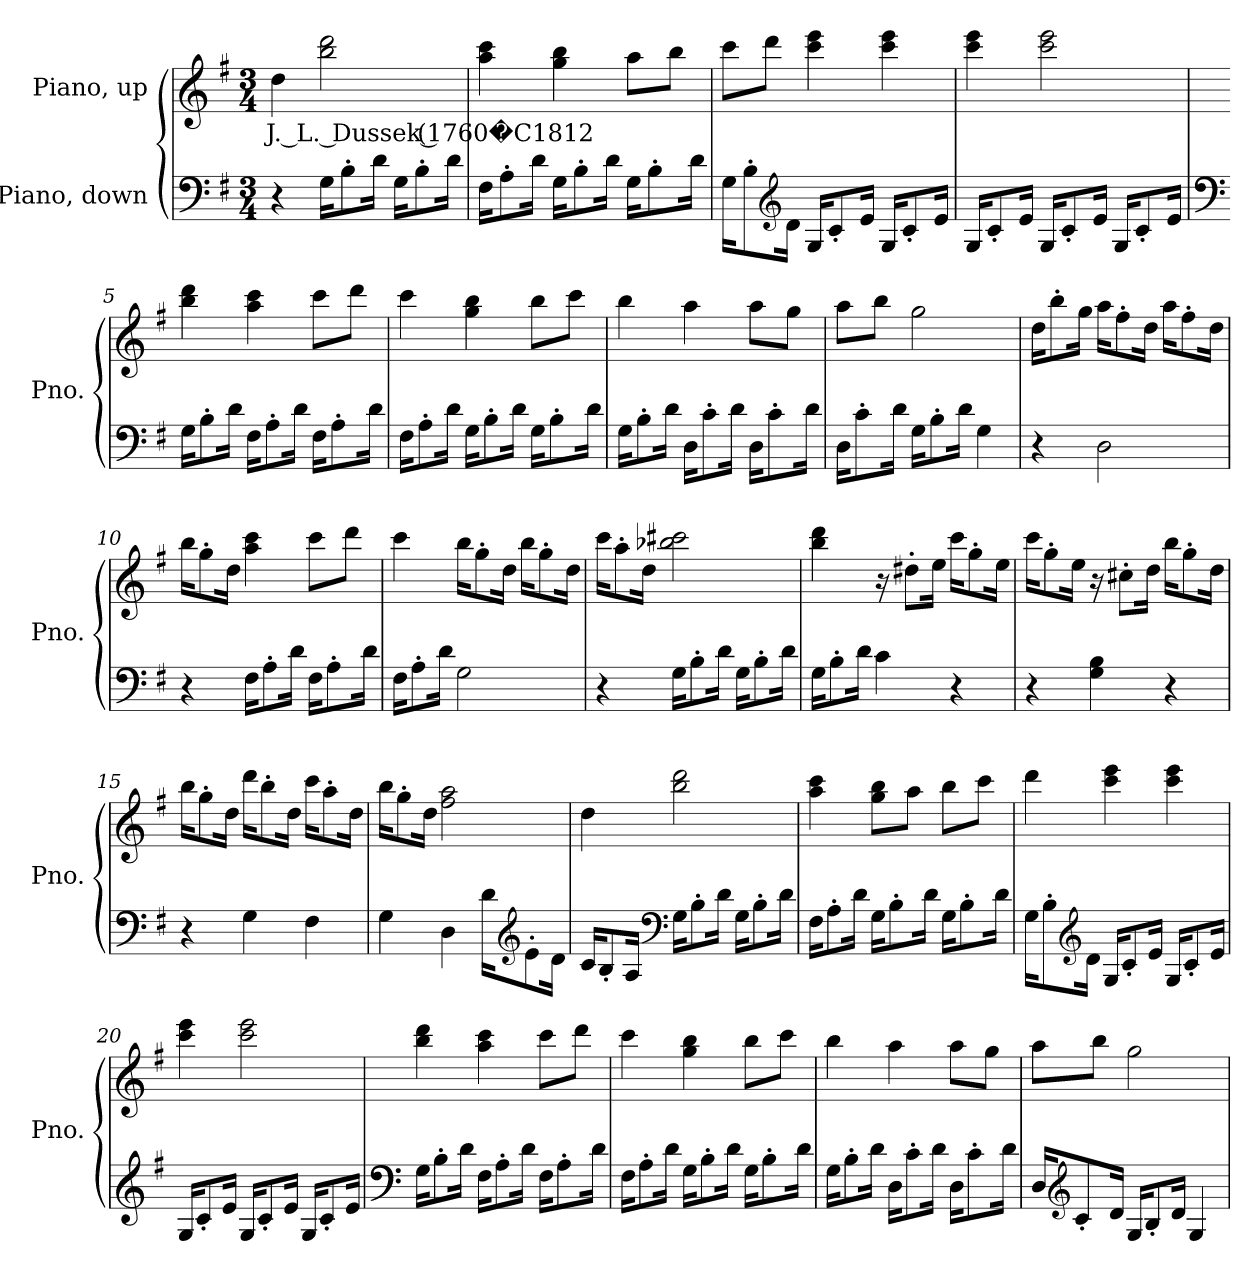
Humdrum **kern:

**kern	**kern	**text
*part2	*part1	*part1
*staff2	*staff1	*staff1
*I"Piano, down	*I"Piano, up	*
*I'Pno.	*I'Pno.	*
*clefF4	*clefG2	*
*k[f#]	*k[f#]	*
*M3/4	*M3/4	*
*MM120	*MM120	*
=1	=1	=1
!	!	!LO:LY:b
4r	4dd\	J. L. Dussek (1760�C1812
16G\KL	2bb\ 2ddd\	.
8B'\	.	.
16d\Jk	.	.
16G\KL	.	.
8B'\	.	.
16d\Jk	.	.
=2	=2	=2
16F#\KL	4aa\ 4ccc\	.
8A'\	.	.
16d\Jk	.	.
16G\KL	4gg\ 4bb\	.
8B'\	.	.
16d\Jk	.	.
16G\KL	8aa\L	.
8B'\	.	.
.	8bb\J	.
16d\Jk	.	.
!!LO:LB:g=z
=3	=3	=3
16G\KL	8ccc\L	.
8B'\	.	.
.	8ddd\J	.
*clefG2	*	*
16d\Jk	.	.
16G/KL	4ccc\ 4eee\	.
8c'/	.	.
16e/Jk	.	.
16G/KL	4ccc\ 4eee\	.
8c'/	.	.
16e/Jk	.	.
=4	=4	=4
16G/KL	4ccc\ 4eee\	.
8c'/	.	.
16e/Jk	.	.
16G/KL	2ccc\ 2eee\	.
8c'/	.	.
16e/Jk	.	.
16G/KL	.	.
8c'/	.	.
16e/Jk	.	.
=5	=5	=5
*clefF4	*	*
16G\KL	4bb\ 4ddd\	.
8B'\	.	.
16d\Jk	.	.
16F#\KL	4aa\ 4ccc\	.
8A'\	.	.
16d\Jk	.	.
16F#\KL	8ccc\L	.
8A'\	.	.
.	8ddd\J	.
16d\Jk	.	.
=6	=6	=6
16F#\KL	4ccc\	.
8A'\	.	.
16d\Jk	.	.
16G\KL	4gg\ 4bb\	.
8B'\	.	.
16d\Jk	.	.
16G\KL	8bb\L	.
8B'\	.	.
.	8ccc\J	.
16d\Jk	.	.
!!LO:LB:g=z
=7	=7	=7
16G\KL	4bb\	.
8B'\	.	.
16d\Jk	.	.
16D\KL	4aa\	.
8c'\	.	.
16d\Jk	.	.
16D\KL	8aa\L	.
8c'\	.	.
.	8gg\J	.
16d\Jk	.	.
=8	=8	=8
16D\KL	8aa\L	.
8c'\	.	.
.	8bb\J	.
16d\Jk	.	.
16G\KL	2gg\	.
8B'\	.	.
16d\Jk	.	.
4G\	.	.
=9	=9	=9
4r	16dd\KL	.
.	8bb'\	.
.	16gg\Jk	.
2D\	16aa\KL	.
.	8ff#'\	.
.	16dd\Jk	.
.	16aa\KL	.
.	8ff#'\	.
.	16dd\Jk	.
=10	=10	=10
4r	16bb\KL	.
.	8gg'\	.
.	16dd\Jk	.
16F#\KL	4aa\ 4ccc\	.
8A'\	.	.
16d\Jk	.	.
16F#\KL	8ccc\L	.
8A'\	.	.
.	8ddd\J	.
16d\Jk	.	.
!!LO:LB:g=z
=11	=11	=11
16F#\KL	4ccc\	.
8A'\	.	.
16d\Jk	.	.
2G\	16bb\KL	.
.	8gg'\	.
.	16dd\Jk	.
.	16bb\KL	.
.	8gg'\	.
.	16dd\Jk	.
=12	=12	=12
4r	16ccc\KL	.
.	8aa'\	.
.	16dd\Jk	.
16G\KL	2bb-X\ 2ccc#X\	.
8B'\	.	.
16d\Jk	.	.
16G\KL	.	.
8B'\	.	.
16d\Jk	.	.
=13	=13	=13
16G\KL	4bb\ 4ddd\	.
8B'\	.	.
16d\Jk	.	.
4c\	16r	.
.	8dd#X'\L	.
.	16ee\Jk	.
4r	16ccc\KL	.
.	8gg'\	.
.	16ee\Jk	.
=14	=14	=14
4r	16ccc\KL	.
.	8gg'\	.
.	16ee\Jk	.
4G\ 4B\	16r	.
.	8cc#X'\L	.
.	16dd\Jk	.
4r	16bb\KL	.
.	8gg'\	.
.	16dd\Jk	.
!!LO:LB:g=z
=15	=15	=15
4r	16bb\KL	.
.	8gg'\	.
.	16dd\Jk	.
4G\	16ddd\KL	.
.	8bb'\	.
.	16dd\Jk	.
4F#\	16ccc\KL	.
.	8aa'\	.
.	16dd\Jk	.
=16	=16	=16
4G\	16bb\KL	.
.	8gg'\	.
.	16dd\Jk	.
4D\	2ff#\ 2aa\	.
16d\KL	.	.
*clefG2	*	*
8e'\	.	.
16d\Jk	.	.
=17	=17	=17
16c/KL	4dd\	.
8B'/	.	.
16A/Jk	.	.
*clefF4	*	*
16G\KL	2bb\ 2ddd\	.
8B'\	.	.
16d\Jk	.	.
16G\KL	.	.
8B'\	.	.
16d\Jk	.	.
=18	=18	=18
16F#\KL	4aa\ 4ccc\	.
8A'\	.	.
16d\Jk	.	.
16G\KL	8gg\ 8bb\L	.
8B'\	.	.
.	8aa\J	.
16d\Jk	.	.
16G\KL	8bb\L	.
8B'\	.	.
.	8ccc\J	.
16d\Jk	.	.
!!LO:LB:g=z
=19	=19	=19
16G\KL	4ddd\	.
8B'\	.	.
*clefG2	*	*
16d\Jk	.	.
16G/KL	4ccc\ 4eee\	.
8c'/	.	.
16e/Jk	.	.
16G/KL	4ccc\ 4eee\	.
8c'/	.	.
16e/Jk	.	.
=20	=20	=20
16G/KL	4ccc\ 4eee\	.
8c'/	.	.
16e/Jk	.	.
16G/KL	2ccc\ 2eee\	.
8c'/	.	.
16e/Jk	.	.
16G/KL	.	.
8c'/	.	.
16e/Jk	.	.
=21	=21	=21
*clefF4	*	*
16G\KL	4bb\ 4ddd\	.
8B'\	.	.
16d\Jk	.	.
16F#\KL	4aa\ 4ccc\	.
8A'\	.	.
16d\Jk	.	.
16F#\KL	8ccc\L	.
8A'\	.	.
.	8ddd\J	.
16d\Jk	.	.
=22	=22	=22
16F#\KL	4ccc\	.
8A'\	.	.
16d\Jk	.	.
16G\KL	4gg\ 4bb\	.
8B'\	.	.
16d\Jk	.	.
16G\KL	8bb\L	.
8B'\	.	.
.	8ccc\J	.
16d\Jk	.	.
!!LO:PB:g=z
=23	=23	=23
16G\KL	4bb\	.
8B'\	.	.
16d\Jk	.	.
16D\KL	4aa\	.
8c'\	.	.
16d\Jk	.	.
16D\KL	8aa\L	.
8c'\	.	.
.	8gg\J	.
16d\Jk	.	.
=24	=24	=24
16D/KL	8aa\L	.
*clefG2	*	*
8c'/	.	.
.	8bb\J	.
16d/Jk	.	.
16G/KL	2gg\	.
8B'/	.	.
16d/Jk	.	.
4G/	.	.
=	=	=
*-	*-	*-
